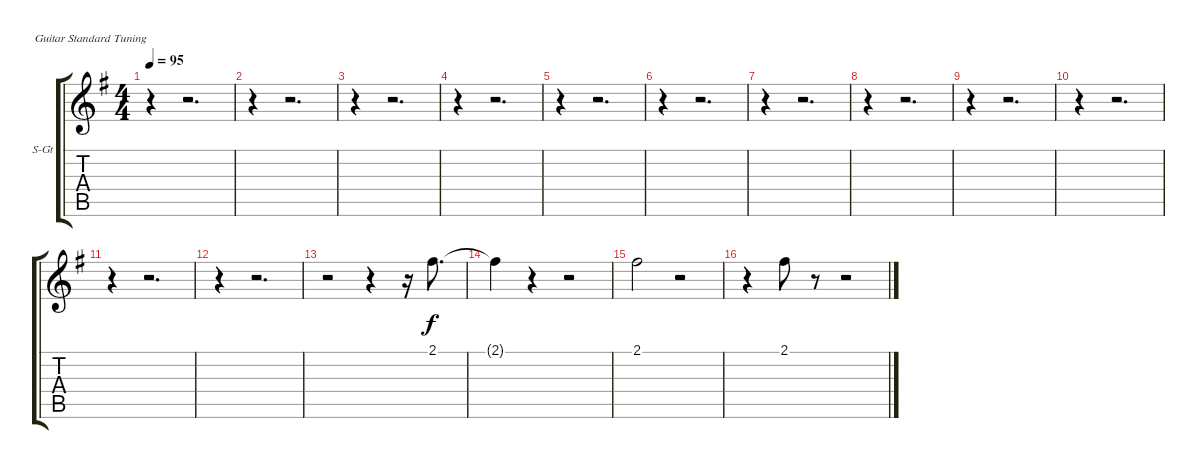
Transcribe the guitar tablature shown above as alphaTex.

\bracketExtendMode groupsimilarinstruments
\firstSystemTrackNameOrientation horizontal
\otherSystemsTrackNameOrientation horizontal
\track ("Tubular Bell" "S-Gt") {instrument tubularbells}
\staff {score tabs}
\tuning (E4 B3 G3 D3 A2 E2)
\displaytranspose 12
\ts (4 4)
\tempo 95
\clef g2
\ks g
r.4{dy f} r.2{d} |
r.4 r.2{d} |
r.4 r.2{d} |
r.4 r.2{d} |
r.4 r.2{d} |
r.4 r.2{d} |
r.4 r.2{d} |
r.4 r.2{d} |
r.4 r.2{d} |
r.4 r.2{d} |
r.4 r.2{d} |
r.4 r.2{d} |
r.2 r.4 r.16 2.1.8{d} |
2.1{t}.4 r.4 r.2 |
2.1.2 r.2 |
r.4 2.1.8 r.8 r.2
